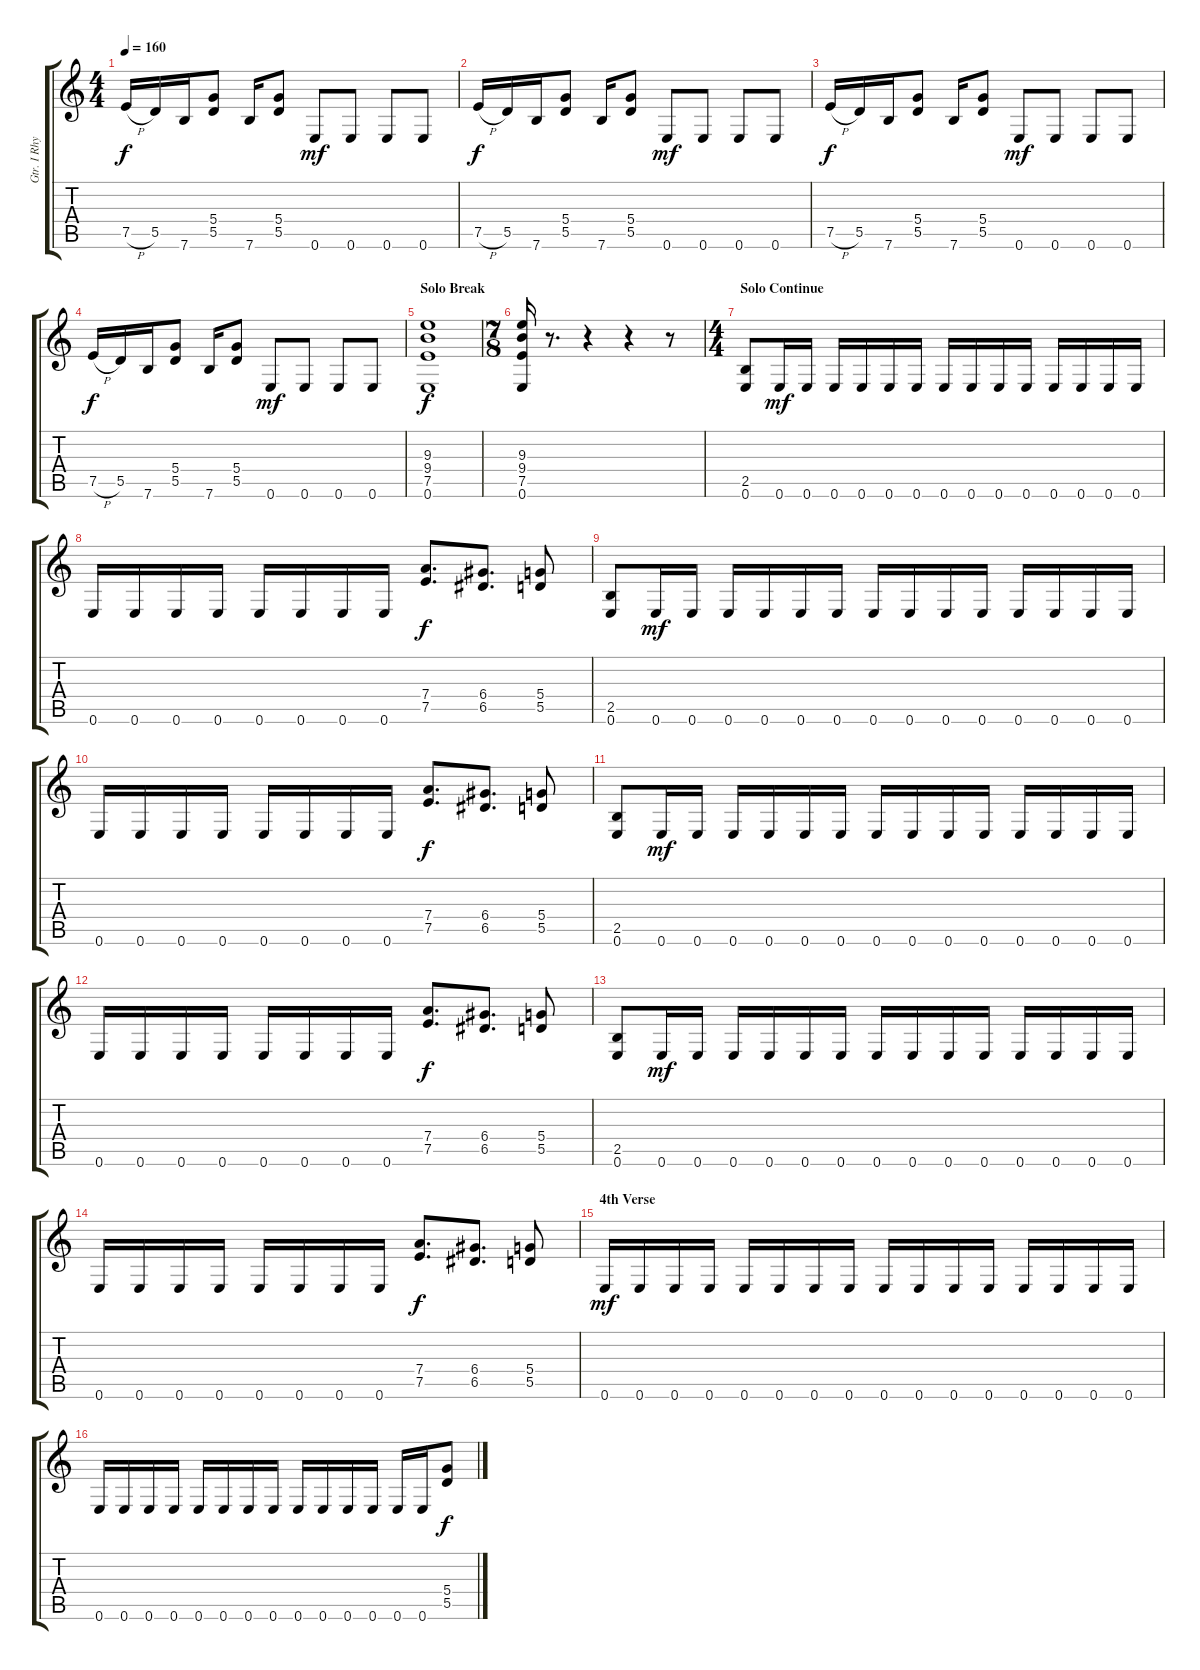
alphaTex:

\track ("Gtr. I Rhytm" "Gtr. I Rhy") {instrument overdrivenguitar}
\staff {score tabs}
\tuning (E4 B3 G3 D3 A2 E2) {hide}
\ts (4 4)
\tempo 160
\clef g2
\ks c
7.5{h}.16{dy f} 5.5.16 7.6.16 (5.4 5.5).8 7.6.16 (5.4 5.5).8 0.6.8{dy mf} 0.6.8 0.6.8 0.6.8 |
7.5{h}.16{dy f} 5.5.16 7.6.16 (5.4 5.5).8 7.6.16 (5.4 5.5).8 0.6.8{dy mf} 0.6.8 0.6.8 0.6.8 |
7.5{h}.16{dy f} 5.5.16 7.6.16 (5.4 5.5).8 7.6.16 (5.4 5.5).8 0.6.8{dy mf} 0.6.8 0.6.8 0.6.8 |
7.5{h}.16{dy f} 5.5.16 7.6.16 (5.4 5.5).8 7.6.16 (5.4 5.5).8 0.6.8{dy mf} 0.6.8 0.6.8 0.6.8 |
\section ("" "Solo Break")
(9.3 9.4 7.5 0.6).1{dy f} |
\ts (7 8)
(9.3 9.4 7.5 0.6).16 r.8{d} r.4 r.4 r.8 |
\ts (4 4)
\section ("" "Solo Continue")
(2.5 0.6).8 0.6.16{dy mf} 0.6.16 0.6.16 0.6.16 0.6.16 0.6.16 0.6.16 0.6.16 0.6.16 0.6.16 0.6.16 0.6.16 0.6.16 0.6.16 |
0.6.16 0.6.16 0.6.16 0.6.16 0.6.16 0.6.16 0.6.16 0.6.16 (7.4 7.5).8{d dy f} (6.4 6.5).8{d} (5.4 5.5).8 |
(2.5 0.6).8 0.6.16{dy mf} 0.6.16 0.6.16 0.6.16 0.6.16 0.6.16 0.6.16 0.6.16 0.6.16 0.6.16 0.6.16 0.6.16 0.6.16 0.6.16 |
0.6.16 0.6.16 0.6.16 0.6.16 0.6.16 0.6.16 0.6.16 0.6.16 (7.4 7.5).8{d dy f} (6.4 6.5).8{d} (5.4 5.5).8 |
(2.5 0.6).8 0.6.16{dy mf} 0.6.16 0.6.16 0.6.16 0.6.16 0.6.16 0.6.16 0.6.16 0.6.16 0.6.16 0.6.16 0.6.16 0.6.16 0.6.16 |
0.6.16 0.6.16 0.6.16 0.6.16 0.6.16 0.6.16 0.6.16 0.6.16 (7.4 7.5).8{d dy f} (6.4 6.5).8{d} (5.4 5.5).8 |
(2.5 0.6).8 0.6.16{dy mf} 0.6.16 0.6.16 0.6.16 0.6.16 0.6.16 0.6.16 0.6.16 0.6.16 0.6.16 0.6.16 0.6.16 0.6.16 0.6.16 |
0.6.16 0.6.16 0.6.16 0.6.16 0.6.16 0.6.16 0.6.16 0.6.16 (7.4 7.5).8{d dy f} (6.4 6.5).8{d} (5.4 5.5).8 |
\section ("" "4th Verse")
0.6.16{dy mf} 0.6.16 0.6.16 0.6.16 0.6.16 0.6.16 0.6.16 0.6.16 0.6.16 0.6.16 0.6.16 0.6.16 0.6.16 0.6.16 0.6.16 0.6.16 |
0.6.16 0.6.16 0.6.16 0.6.16 0.6.16 0.6.16 0.6.16 0.6.16 0.6.16 0.6.16 0.6.16 0.6.16 0.6.16 0.6.16 (5.4 5.5).8{dy f}
